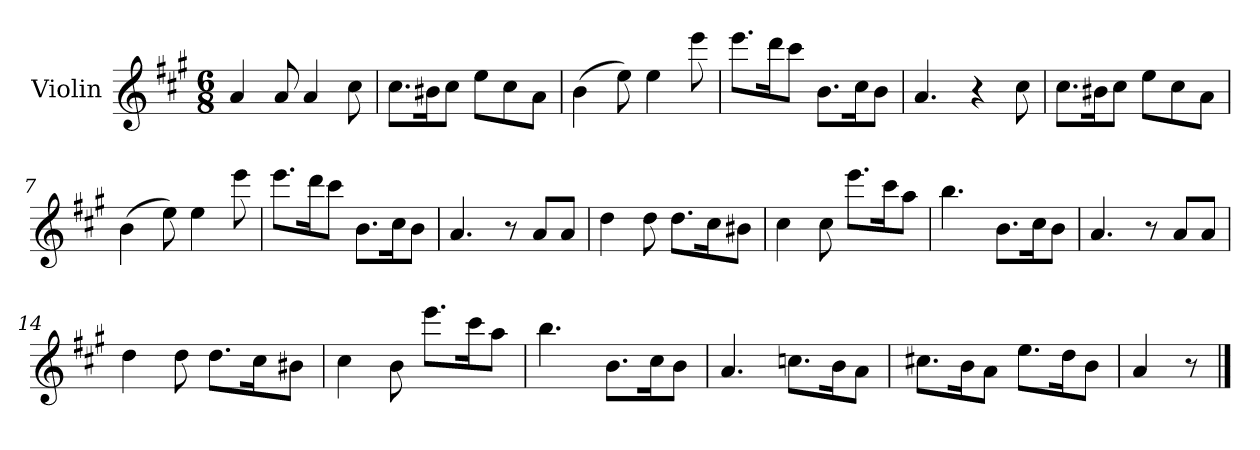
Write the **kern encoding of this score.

**kern
*part1
*staff1
*I"Violin
*I'Vln.
*clefG2
*k[f#c#g#]
*M6/8
=1
4a/
8a/
4a/
8cc#\
=2
8.cc#\L
16b#X\k
8cc#\J
8ee\L
8cc#\
8a\J
=3
(>4b\
8ee\)
4ee\
8eee\
=4
8.eee\L
16ddd\k
8ccc#\J
8.b\L
16cc#\k
8b\J
=5
4.a/
4r
8cc#\
!!LO:LB:g=z
=6
8.cc#\L
16b#X\k
8cc#\J
8ee\L
8cc#\
8a\J
=7
(>4b\
8ee\)
4ee\
8eee\
=8
8.eee\L
16ddd\k
8ccc#\J
8.b\L
16cc#\k
8b\J
=9
4.a/
8r
8a/L
8a/J
=10
4dd\
8dd\
8.dd\L
16cc#\k
8b#X\J
=11
4cc#\
8cc#\
8.eee\L
16ccc#\k
8aa\J
!!LO:LB:g=z
=12
4.bb\
8.b\L
16cc#\k
8b\J
=13
4.a/
8r
8a/L
8a/J
=14
4dd\
8dd\
8.dd\L
16cc#\k
8b#X\J
=15
4cc#\
8b\
8.eee\L
16ccc#\k
8aa\J
=16
4.bb\
8.b\L
16cc#\k
8b\J
=17
4.a/
8.ccn\L
16b\k
8a\J
!!LO:LB:g=z
=18
8.cc#X\L
16b\k
8a\J
8.ee\L
16dd\k
8b\J
=19
4a/
8r
==
*-
